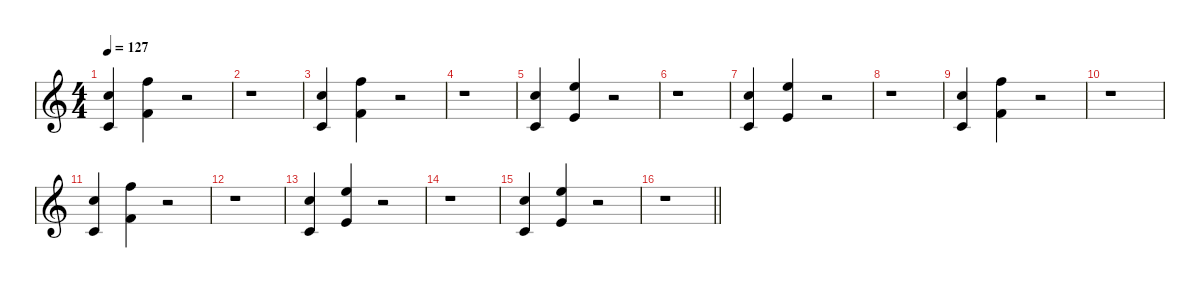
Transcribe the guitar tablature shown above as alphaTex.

\defaultSystemsLayout 4
\hideDynamics
\bracketExtendMode nobrackets
\singleTrackTrackNamePolicy hidden
\multiTrackTrackNamePolicy hidden
\otherSystemsTrackNameOrientation horizontal
\track ("Jamie Meyer" "vln.") {instrument stringensemble1}
\staff {score}
\tuning (E4 C4 G3 C3 G2 C2)
\ts (4 4)
\beaming (8 2 2 2 2)
\tempo 127
\clef g2
\ks c
(8.1 5.3).4{dy f instrument stringensemble1 beam Up} (13.1 10.3).4{beam Down} r.2{beam Down} |
r.1{beam Down} |
(8.1 5.3).4{beam Up} (13.1 10.3).4{beam Down} r.2{beam Down} |
r.1{beam Down} |
(8.1 5.3).4{beam Up} (12.1 9.3).4{beam Up} r.2{beam Up} |
r.1{beam Down} |
(8.1 5.3).4{beam Up} (12.1 9.3).4{beam Up} r.2{beam Up} |
r.1{beam Down} |
(8.1 5.3).4{beam Up} (13.1 10.3).4{beam Down} r.2{beam Down} |
r.1{beam Down} |
(8.1 5.3).4{beam Up} (13.1 10.3).4{beam Down} r.2{beam Down} |
r.1{beam Down} |
(8.1 5.3).4{beam Up} (12.1 9.3).4{beam Up} r.2{beam Up} |
r.1{beam Down} |
(8.1 5.3).4{beam Up} (12.1 9.3).4{beam Up} r.2{beam Up} |
\barLineRight lightlight
r.1{beam Down}
